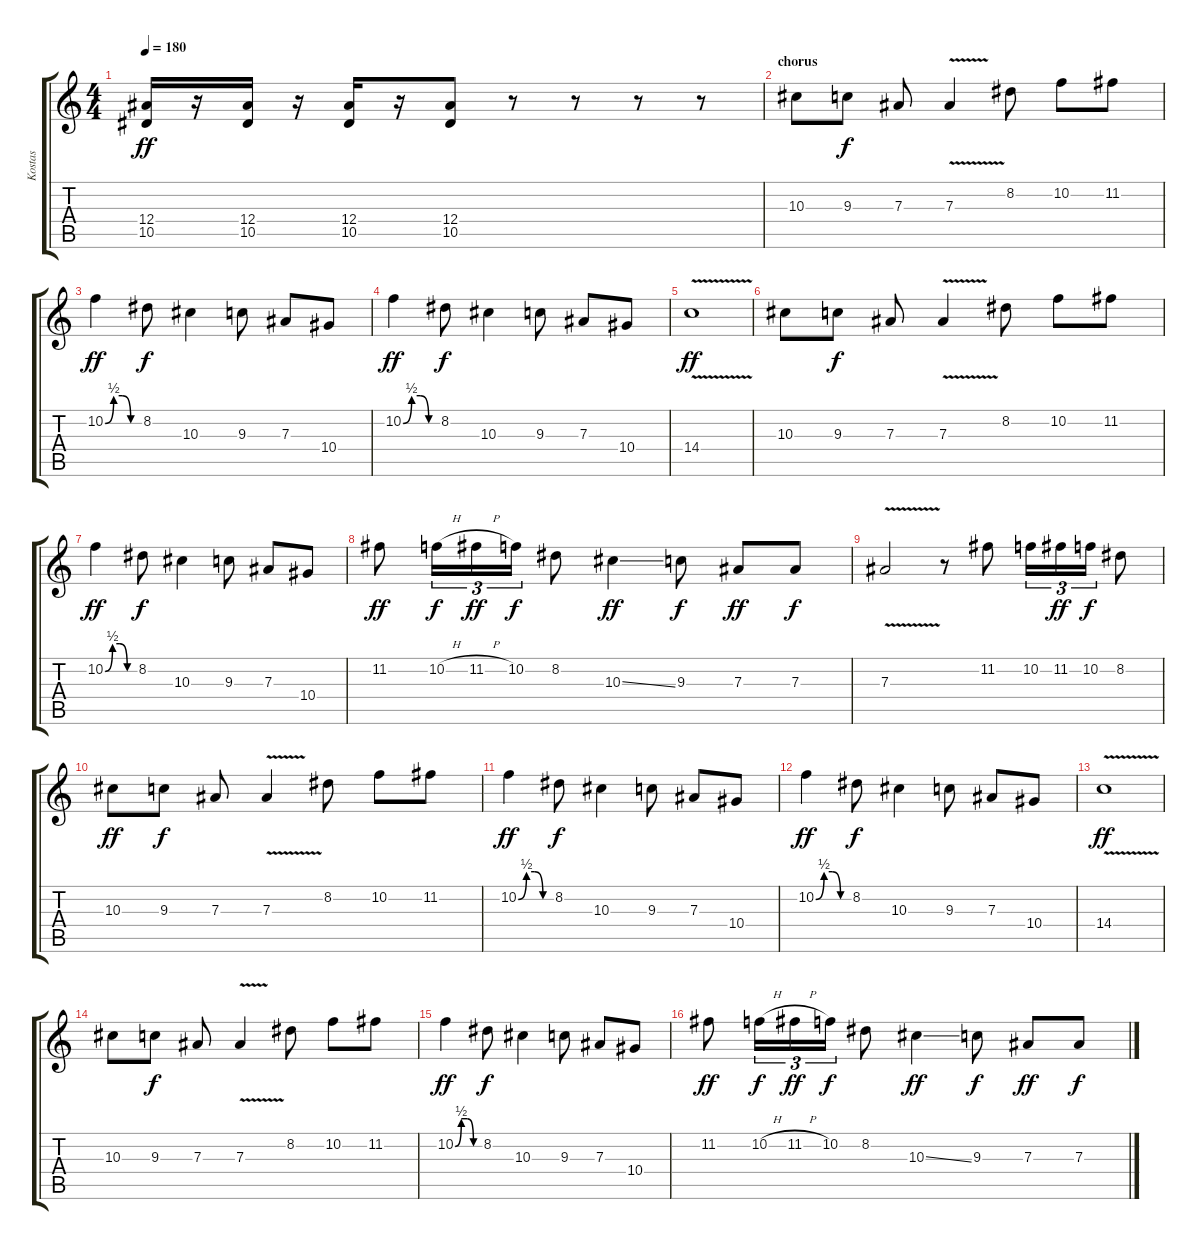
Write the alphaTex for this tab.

\track ("Kostas" "Kostas") {instrument distortionguitar}
\staff {score tabs}
\tuning (C4 G3 Eb3 Bb2 F2 C2) {hide}
\ts (4 4)
\tempo 180
\clef g2
\ks c
(12.4 10.5).16{dy ff} r.16 (12.4 10.5).16 r.16 (12.4 10.5).16 r.16 (12.4 10.5).8 r.8 r.8 r.8 r.8 |
\section ("" "chorus")
10.3.8 9.3.8{dy f} 7.3.8 7.3{v}.4 8.2.8 10.2.8 11.2.8 |
10.2{be (custom 0 0 15 2 30 2 45 0 60 0)}.4{dy ff} 8.2.8{dy f} 10.3.4 9.3.8 7.3.8 10.4.8 |
10.2{be (custom 0 0 15 2 30 2 45 0 60 0)}.4{dy ff} 8.2.8{dy f} 10.3.4 9.3.8 7.3.8 10.4.8 |
14.4{v}.1{dy ff} |
10.3.8 9.3.8{dy f} 7.3.8 7.3{v}.4 8.2.8 10.2.8 11.2.8 |
10.2{be (custom 0 0 15 2 30 2 45 0 60 0)}.4{dy ff} 8.2.8{dy f} 10.3.4 9.3.8 7.3.8 10.4.8 |
11.2.8{dy ff} 10.2{h}.16{tu (3 2) dy f} 11.2{h}.16{tu (3 2) dy ff} 10.2.16{tu (3 2) dy f} 8.2.8 10.3{ss}.4{dy ff} 9.3.8{dy f} 7.3.8{dy ff} 7.3.8{dy f} |
7.3{v}.2 r.8 11.2.8 10.2.16{tu (3 2)} 11.2.16{tu (3 2) dy ff} 10.2.16{tu (3 2) dy f} 8.2.8 |
10.3.8{dy ff} 9.3.8{dy f} 7.3.8 7.3{v}.4 8.2.8 10.2.8 11.2.8 |
10.2{be (custom 0 0 15 2 30 2 45 0 60 0)}.4{dy ff} 8.2.8{dy f} 10.3.4 9.3.8 7.3.8 10.4.8 |
10.2{be (custom 0 0 15 2 30 2 45 0 60 0)}.4{dy ff} 8.2.8{dy f} 10.3.4 9.3.8 7.3.8 10.4.8 |
14.4{v}.1{dy ff} |
10.3.8 9.3.8{dy f} 7.3.8 7.3{v}.4 8.2.8 10.2.8 11.2.8 |
10.2{be (custom 0 0 15 2 30 2 45 0 60 0)}.4{dy ff} 8.2.8{dy f} 10.3.4 9.3.8 7.3.8 10.4.8 |
11.2.8{dy ff} 10.2{h}.16{tu (3 2) dy f} 11.2{h}.16{tu (3 2) dy ff} 10.2.16{tu (3 2) dy f} 8.2.8 10.3{ss}.4{dy ff} 9.3.8{dy f} 7.3.8{dy ff} 7.3.8{dy f}
